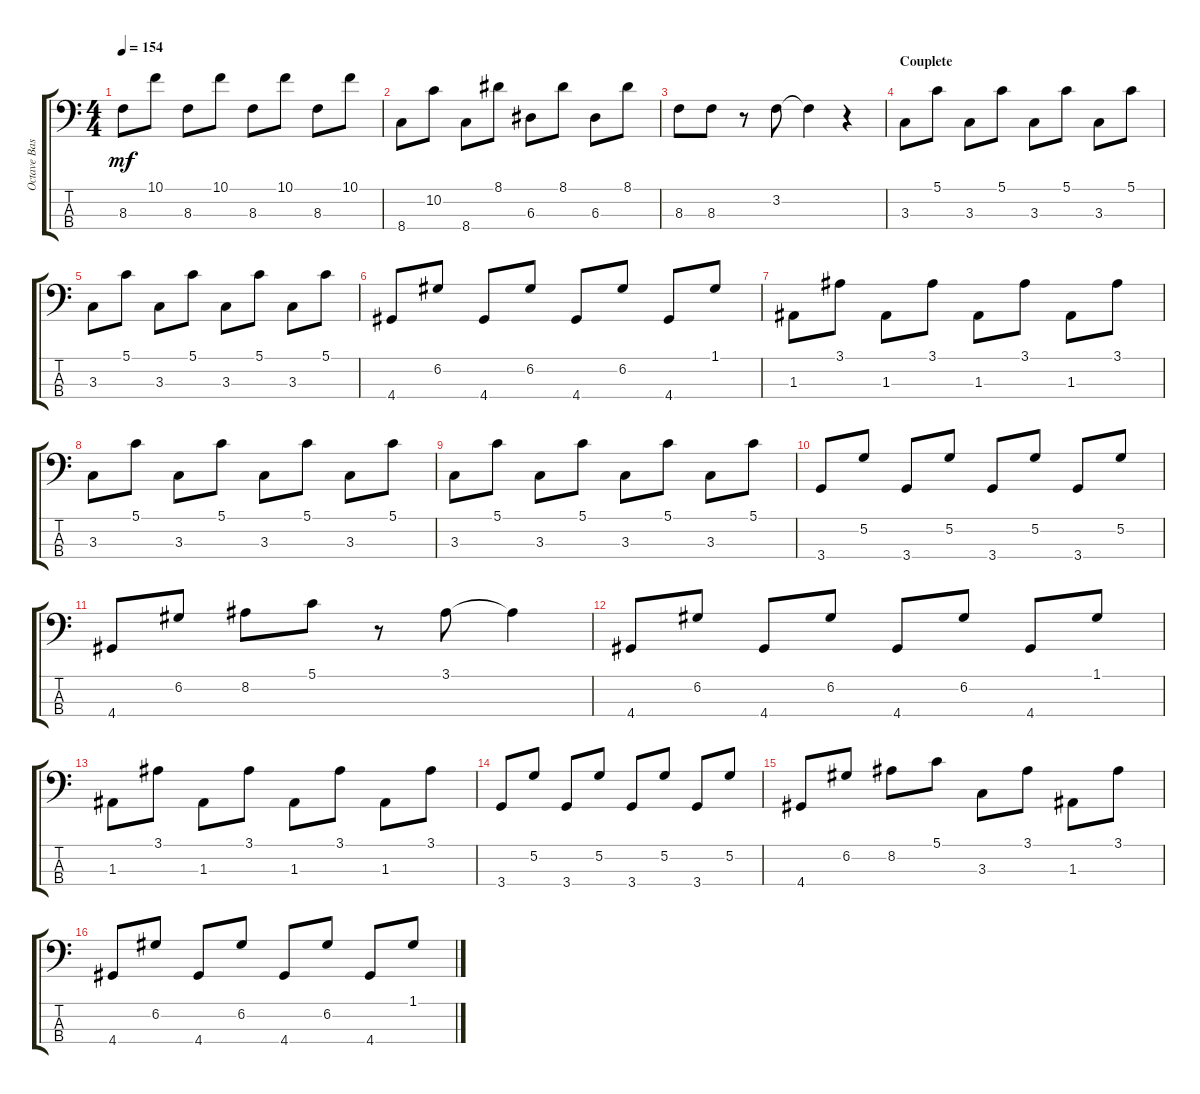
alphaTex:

\track ("Octave Bass" "Octave Bas") {instrument electricbassfinger}
\staff {score tabs}
\tuning (G2 D2 A1 E1) {hide}
\ts (4 4)
\tempo 154
\clef f4
\ks c
8.3.8{dy mf} 10.1.8 8.3.8 10.1.8 8.3.8 10.1.8 8.3.8 10.1.8 |
8.4.8 10.2.8 8.4.8 8.1.8 6.3.8 8.1.8 6.3.8 8.1.8 |
8.3.8 8.3.8 r.8 3.2.8 3.2{t}.4 r.4 |
\section ("" "Couplete")
3.3.8 5.1.8 3.3.8 5.1.8 3.3.8 5.1.8 3.3.8 5.1.8 |
3.3.8 5.1.8 3.3.8 5.1.8 3.3.8 5.1.8 3.3.8 5.1.8 |
4.4.8 6.2.8 4.4.8 6.2.8 4.4.8 6.2.8 4.4.8 1.1.8 |
1.3.8 3.1.8 1.3.8 3.1.8 1.3.8 3.1.8 1.3.8 3.1.8 |
3.3.8 5.1.8 3.3.8 5.1.8 3.3.8 5.1.8 3.3.8 5.1.8 |
3.3.8 5.1.8 3.3.8 5.1.8 3.3.8 5.1.8 3.3.8 5.1.8 |
3.4.8 5.2.8 3.4.8 5.2.8 3.4.8 5.2.8 3.4.8 5.2.8 |
4.4.8 6.2.8 8.2.8 5.1.8 r.8 3.1.8 3.1{t}.4 |
4.4.8 6.2.8 4.4.8 6.2.8 4.4.8 6.2.8 4.4.8 1.1.8 |
1.3.8 3.1.8 1.3.8 3.1.8 1.3.8 3.1.8 1.3.8 3.1.8 |
3.4.8 5.2.8 3.4.8 5.2.8 3.4.8 5.2.8 3.4.8 5.2.8 |
4.4.8 6.2.8 8.2.8 5.1.8 3.3.8 3.1.8 1.3.8 3.1.8 |
4.4.8 6.2.8 4.4.8 6.2.8 4.4.8 6.2.8 4.4.8 1.1.8
